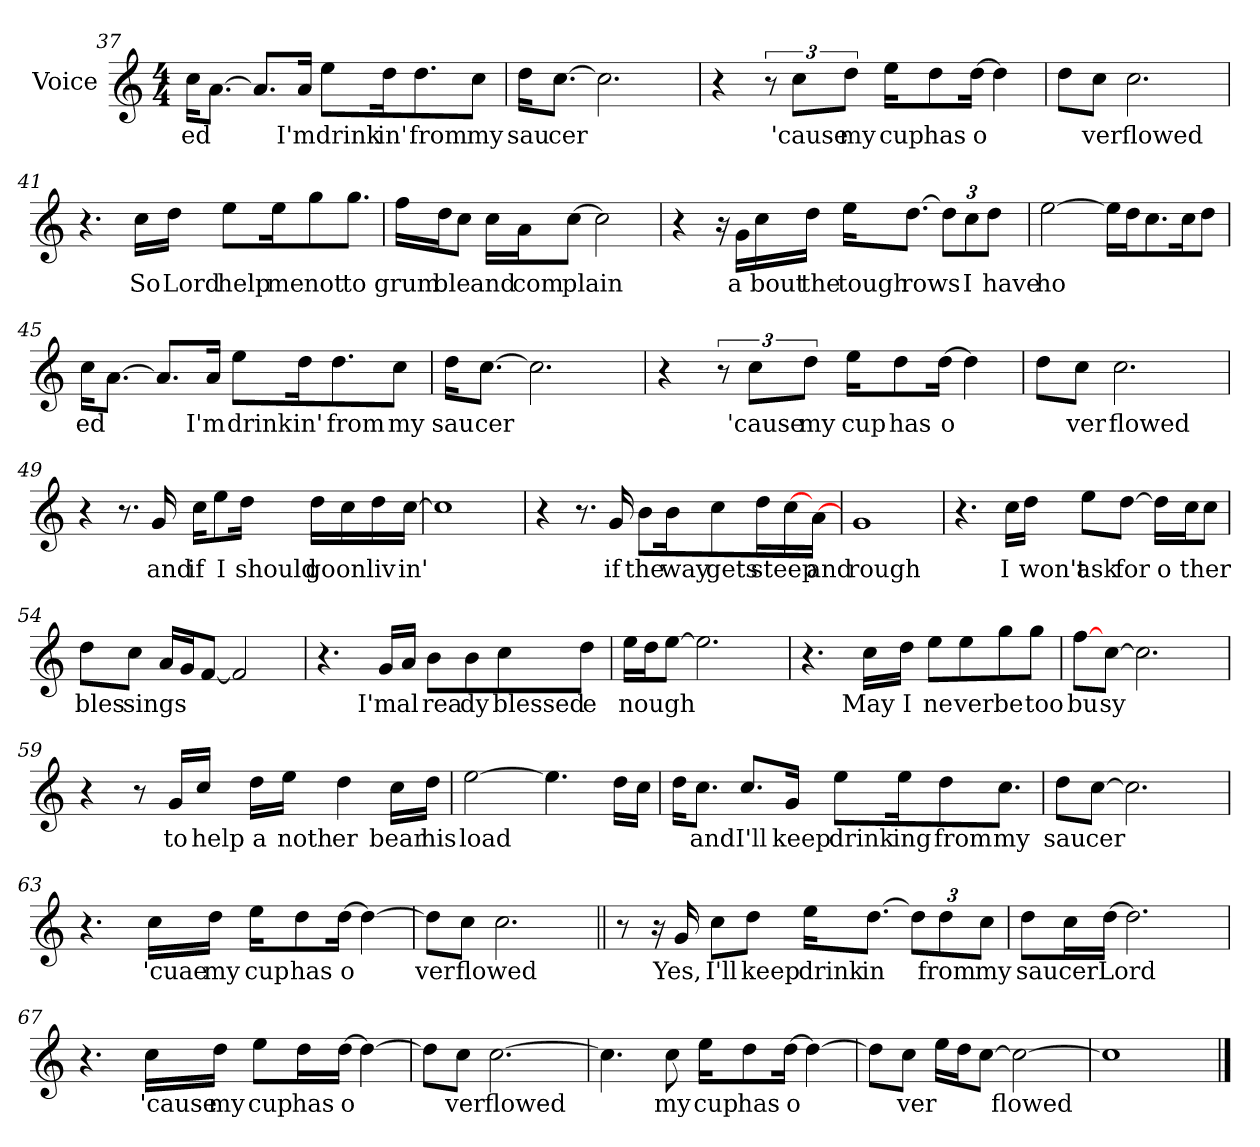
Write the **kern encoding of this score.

**kern	**text
*part1	*part1
*staff1	*staff1
*I"Voice	*
*I'V	*
*clefG2	*
*k[]	*
*C:	*
*M4/4	*
=37	=37
!	!LO:LY:b
16cc\KL	ed
[8.a\J	.
8.a/L]	.
!	!LO:LY:b
16a/Jk	I'm
!	!LO:LY:b
8ee\L	drink
!	!LO:LY:b
16dd\k	in'
!	!LO:LY:b
8.dd\	from
!	!LO:LY:b
8cc\J	my
!!LO:LB:g=z
=38	=38
!	!LO:LY:b
16dd\KL	sau
!	!LO:LY:b
[8.cc\J	cer
2.cc\]	.
=39	=39
4r	.
12r	.
!	!LO:LY:b
12cc\L	'cause
!	!LO:LY:b
12dd\J	my
!	!LO:LY:b
16ee\KL	cup
!	!LO:LY:b
8dd\	has
!	!LO:LY:b
[16dd\Jk	o
4dd\]	.
=40	=40
8dd\L	.
!	!LO:LY:b
8cc\J	ver
!	!LO:LY:b
2.cc\	flowed
=41	=41
4.r	.
!	!LO:LY:b
16cc\LL	So
!	!LO:LY:b
16dd\JJ	Lord
!	!LO:LY:b
8ee\L	help
!	!LO:LY:b
16ee\k	me
!	!LO:LY:b
8gg\	not
!	!LO:LY:b
8.gg\J	to
!!LO:LB:g=z
=42	=42
!	!LO:LY:b
16ff\LL	grum
!	!LO:LY:b
16dd\J	ble
8cc\J	.
!	!LO:LY:b
16cc\LL	and
!	!LO:LY:b
16a\J	com
!	!LO:LY:b
[8cc\J	plain
2cc\]	.
=43	=43
4r	.
16r	.
!	!LO:LY:b
16g\LL	a
!	!LO:LY:b
16cc\	bout
!	!LO:LY:b
16dd\JJ	the
!	!LO:LY:b
16ee\KL	tough
!	!LO:LY:b
[8.dd\J	rows
12dd\L]	.
!	!LO:LY:b
12cc\	I
!	!LO:LY:b
12dd\J	have
=44	=44
!	!LO:LY:b
[2ee\	ho
16ee\LL]	.
16dd\J	.
8.cc\	.
16cc\k	.
8dd\J	.
!!LO:LB:g=z
=45	=45
!	!LO:LY:b
16cc\KL	ed
[8.a\J	.
8.a/L]	.
!	!LO:LY:b
16a/Jk	I'm
!	!LO:LY:b
8ee\L	drink
!	!LO:LY:b
16dd\k	in'
!	!LO:LY:b
8.dd\	from
!	!LO:LY:b
8cc\J	my
=46	=46
!	!LO:LY:b
16dd\KL	sau
!	!LO:LY:b
[8.cc\J	cer
2.cc\]	.
=47	=47
4r	.
12r	.
!	!LO:LY:b
12cc\L	'cause
!	!LO:LY:b
12dd\J	my
!	!LO:LY:b
16ee\KL	cup
!	!LO:LY:b
8dd\	has
!	!LO:LY:b
[16dd\Jk	o
4dd\]	.
=48	=48
8dd\L	.
!	!LO:LY:b
8cc\J	ver
!	!LO:LY:b
2.cc\	flowed
!!LO:LB:g=z
=49	=49
4r	.
8.r	.
!	!LO:LY:b
16g/	and
!	!LO:LY:b
16cc\KL	if
!	!LO:LY:b
8ee\	I
!	!LO:LY:b
16dd\Jk	should
!	!LO:LY:b
16dd\LL	go
!	!LO:LY:b
16cc\	on
!	!LO:LY:b
16dd\	liv
!	!LO:LY:b
[16cc\JJ	in'
=50	=50
1cc]	.
=51	=51
4r	.
8.r	.
!	!LO:LY:b
16g/	if
!	!LO:LY:b
8b\L	the
!	!LO:LY:b
16b\k	way
!	!LO:LY:b
8cc\	gets
!	!LO:LY:b
16dd\L	steep
[16cc\	.
!	!LO:LY:b
[16a\JJ	and
=52	=52
!	!LO:LY:b
1g	rough
!!LO:LB:g=z
=53	=53
4.r	.
!	!LO:LY:b
16cc\LL	I
!	!LO:LY:b
16dd\JJ	won't
!	!LO:LY:b
8ee\L	ask
!	!LO:LY:b
[8dd\J	for
!	!LO:LY:b
16dd\LL]	o
!	!LO:LY:b
16cc\J	ther
8cc\J	.
=54	=54
!	!LO:LY:b
8dd\L	bles
!	!LO:LY:b
8cc\J	sings
16a/LL	.
16g/J	.
[8f/J	.
2f/]	.
=55	=55
!	!LO:LY:b
4.r	'cause
!	!LO:LY:b
16g/LL	I'm
!	!LO:LY:b
16a/JJ	al
!	!LO:LY:b
8b\L	rea
!	!LO:LY:b
8b\	dy
!	!LO:LY:b
8cc\	blessed
!	!LO:LY:b
8dd\J	e
!!LO:PB:g=z
=56	=56
!	!LO:LY:b
16ee\LL	nough
16dd\J	.
[8ee\J	.
2.ee\]	.
=57	=57
4.r	.
!	!LO:LY:b
16cc\LL	May
!	!LO:LY:b
16dd\JJ	I
!	!LO:LY:b
8ee\L	ne
!	!LO:LY:b
8ee\	ver
!	!LO:LY:b
8gg\	be
!	!LO:LY:b
8gg\J	too
=58	=58
!	!LO:LY:b
[8ff\L	bu
!	!LO:LY:b
[8cc\J	sy
2.cc\]	.
=59	=59
4r	.
8r	.
!	!LO:LY:b
16g/LL	to
!	!LO:LY:b
16cc/JJ	help
!	!LO:LY:b
16dd\LL	a
!	!LO:LY:b
16ee\JJ	noth
!	!LO:LY:b
4dd\	er
!	!LO:LY:b
16cc\LL	bear
!	!LO:LY:b
16dd\JJ	his
!!LO:LB:g=z
=60	=60
!	!LO:LY:b
[2ee\	load
4.ee\]	.
16dd\LL	.
16cc\JJ	.
=61	=61
16dd\KL	.
!	!LO:LY:b
8.cc\J	and
!	!LO:LY:b
8.cc/L	I'll
!	!LO:LY:b
16g/Jk	keep
!	!LO:LY:b
8ee\L	drink
!	!LO:LY:b
16ee\k	ing
!	!LO:LY:b
8dd\	from
!	!LO:LY:b
8.cc\J	my
=62	=62
!	!LO:LY:b
8dd\L	sau
!	!LO:LY:b
[8cc\J	cer
2.cc\]	.
=63	=63
4.r	.
!	!LO:LY:b
16cc\LL	'cuae
!	!LO:LY:b
16dd\JJ	my
!	!LO:LY:b
16ee\KL	cup
!	!LO:LY:b
8dd\	has
!	!LO:LY:b
[16dd\Jk	o
4dd\_	.
!!LO:LB:g=z
=64	=64
!	!LO:LY:b
8dd\L]	ver
!	!LO:LY:b
8cc\J	flowed
2.cc\	.
=65||	=65||
8r	.
16r	.
!	!LO:LY:b
16g/	Yes,
!	!LO:LY:b
8cc\L	I'll
!	!LO:LY:b
8dd\J	keep
!	!LO:LY:b
16ee\KL	drink
!	!LO:LY:b
[8.dd\J	in
12dd\L]	.
!	!LO:LY:b
12dd\	from
!	!LO:LY:b
12cc\J	my
=66	=66
!	!LO:LY:b
8dd\L	sau
!	!LO:LY:b
16cc\L	cer
!	!LO:LY:b
[16dd\JJ	Lord
2.dd\]	.
!!LO:LB:g=z
=67	=67
4.r	.
!	!LO:LY:b
16cc\LL	'cause
!	!LO:LY:b
16dd\JJ	my
!	!LO:LY:b
8ee\L	cup
!	!LO:LY:b
16dd\L	has
!	!LO:LY:b
[16dd\JJ	o
4dd\_	.
=68	=68
8dd\L]	.
!	!LO:LY:b
8cc\J	ver
!	!LO:LY:b
[2.cc\	flowed
=69	=69
4.cc\]	.
!	!LO:LY:b
8cc\	my
!	!LO:LY:b
16ee\KL	cup
!	!LO:LY:b
8dd\	has
!	!LO:LY:b
[16dd\Jk	o
4dd\_	.
=70	=70
8dd\L]	.
!	!LO:LY:b
8cc\J	ver
16ee\LL	.
16dd\J	.
[8cc\J	.
!	!LO:LY:b
2cc\_	flowed
=71	=71
1cc]	.
==	==
*-	*-
